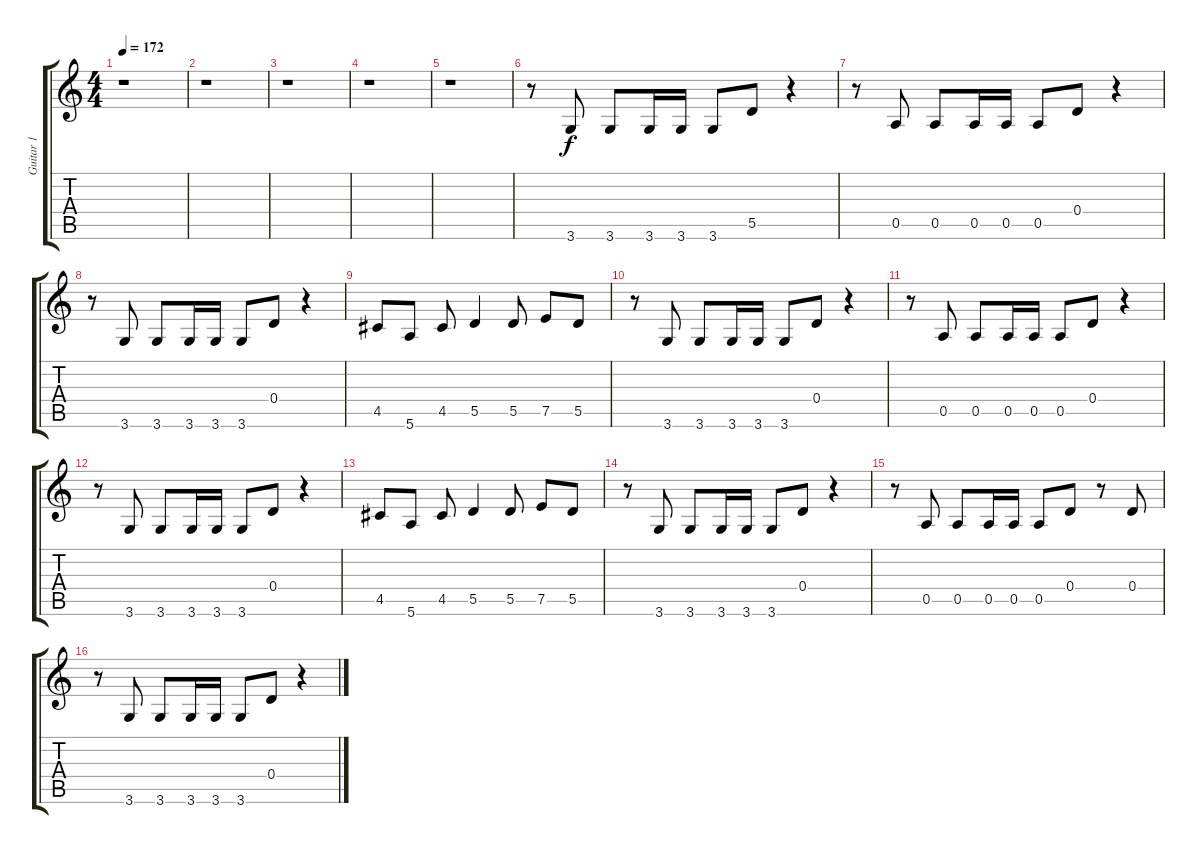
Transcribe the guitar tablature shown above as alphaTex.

\track ("Guitar 1" "Guitar 1") {instrument overdrivenguitar}
\staff {score tabs}
\tuning (E4 B3 G3 D3 A2 E2) {hide}
\ts (4 4)
\tempo 172
\clef g2
\ks c
r.1{dy f instrument overdrivenguitar} |
r.1 |
r.1 |
r.1 |
r.1 |
r.8 3.6.8 3.6.8 3.6.16 3.6.16 3.6.8 5.5.8 r.4 |
r.8 0.5.8 0.5.8 0.5.16 0.5.16 0.5.8 0.4.8 r.4 |
r.8 3.6.8 3.6.8 3.6.16 3.6.16 3.6.8 0.4.8 r.4 |
4.5.8 5.6.8 4.5.8 5.5.4 5.5.8 7.5.8 5.5.8 |
r.8 3.6.8 3.6.8 3.6.16 3.6.16 3.6.8 0.4.8 r.4 |
r.8 0.5.8 0.5.8 0.5.16 0.5.16 0.5.8 0.4.8 r.4 |
r.8 3.6.8 3.6.8 3.6.16 3.6.16 3.6.8 0.4.8 r.4 |
4.5.8 5.6.8 4.5.8 5.5.4 5.5.8 7.5.8 5.5.8 |
r.8 3.6.8 3.6.8 3.6.16 3.6.16 3.6.8 0.4.8 r.4 |
r.8 0.5.8 0.5.8 0.5.16 0.5.16 0.5.8 0.4.8 r.8 0.4.8 |
r.8 3.6.8 3.6.8 3.6.16 3.6.16 3.6.8 0.4.8 r.4
